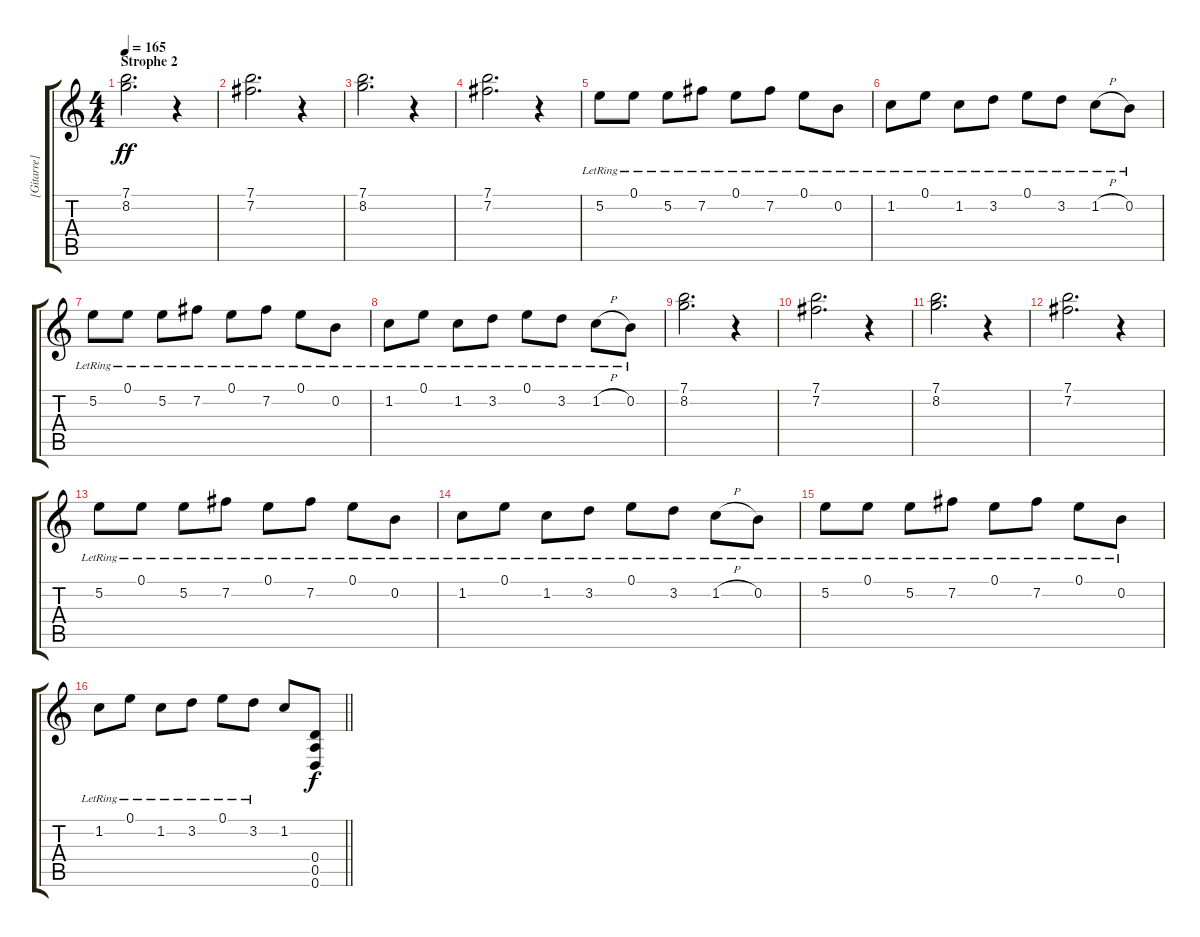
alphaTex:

\track ("[Gitarre]" "[Gitarre]") {instrument overdrivenguitar}
\staff {score tabs}
\tuning (E4 B3 G3 D3 A2 D2) {hide}
\ts (4 4)
\section ("" "Strophe 2")
\tempo 165
\clef g2
\ks c
(7.1 8.2).2{d dy ff} r.4 |
(7.1 7.2).2{d} r.4 |
(7.1 8.2).2{d} r.4 |
(7.1 7.2).2{d} r.4 |
5.2{lr}.8 0.1{lr}.8 5.2{lr}.8 7.2{lr}.8 0.1{lr}.8 7.2{lr}.8 0.1{lr}.8 0.2{lr}.8 |
1.2{lr}.8 0.1{lr}.8 1.2{lr}.8 3.2{lr}.8 0.1{lr}.8 3.2{lr}.8 1.2{h lr}.8 0.2{lr}.8 |
5.2{lr}.8 0.1{lr}.8 5.2{lr}.8 7.2{lr}.8 0.1{lr}.8 7.2{lr}.8 0.1{lr}.8 0.2{lr}.8 |
1.2{lr}.8 0.1{lr}.8 1.2{lr}.8 3.2{lr}.8 0.1{lr}.8 3.2{lr}.8 1.2{h lr}.8 0.2{lr}.8 |
(7.1 8.2).2{d} r.4 |
(7.1 7.2).2{d} r.4 |
(7.1 8.2).2{d} r.4 |
(7.1 7.2).2{d} r.4 |
5.2{lr}.8 0.1{lr}.8 5.2{lr}.8 7.2{lr}.8 0.1{lr}.8 7.2{lr}.8 0.1{lr}.8 0.2{lr}.8 |
1.2{lr}.8 0.1{lr}.8 1.2{lr}.8 3.2{lr}.8 0.1{lr}.8 3.2{lr}.8 1.2{h lr}.8 0.2{lr}.8 |
5.2{lr}.8 0.1{lr}.8 5.2{lr}.8 7.2{lr}.8 0.1{lr}.8 7.2{lr}.8 0.1{lr}.8 0.2{lr}.8 |
\barLineRight lightlight
1.2{lr}.8 0.1{lr}.8 1.2{lr}.8 3.2{lr}.8 0.1{lr}.8 3.2{lr}.8 1.2.8 (0.4 0.5 0.6).8{dy f volume 14 balance 2 instrument overdrivenguitar}
